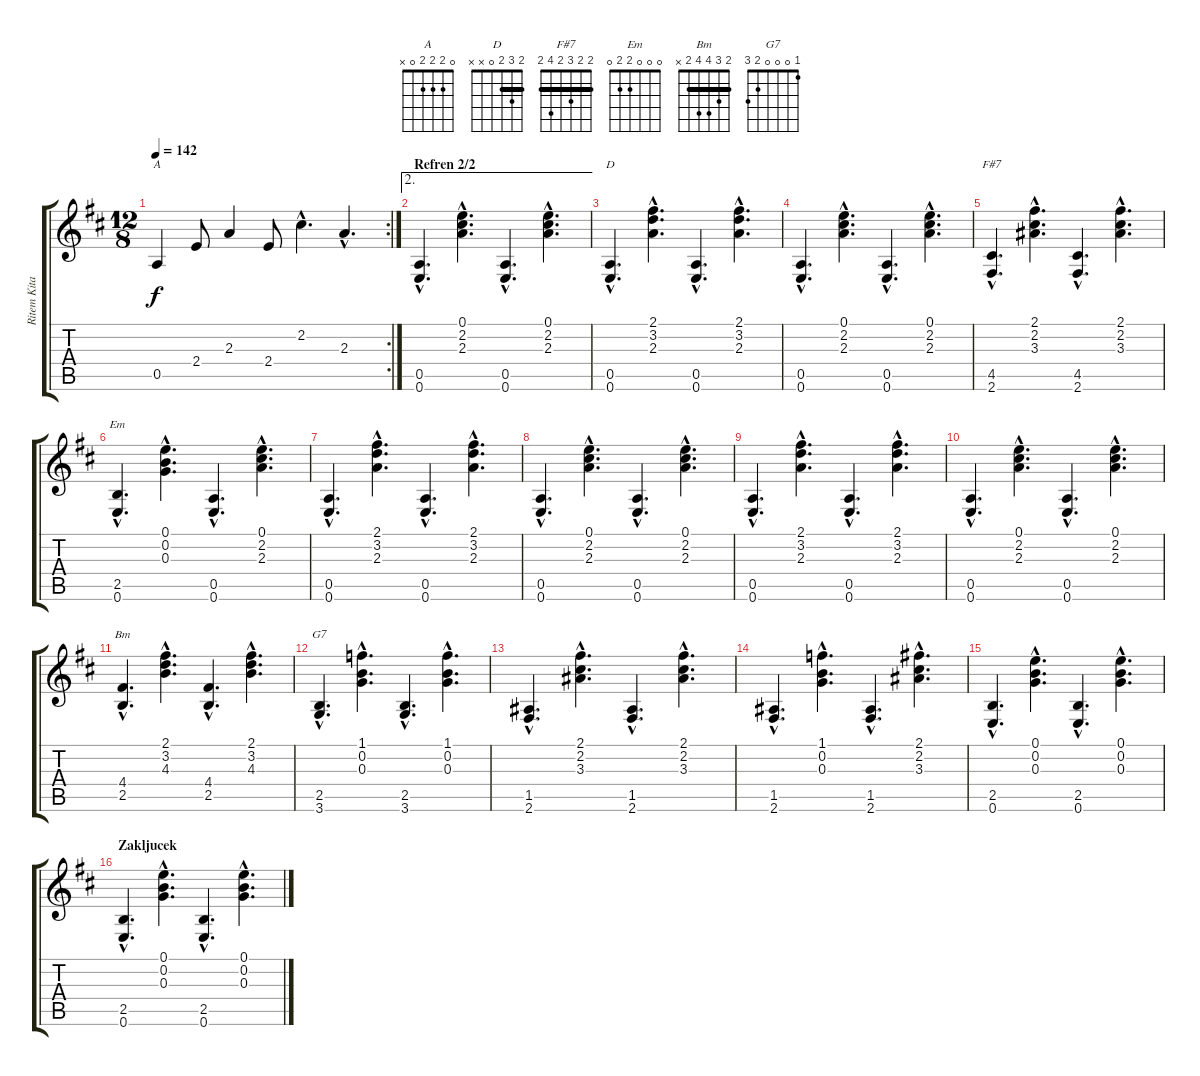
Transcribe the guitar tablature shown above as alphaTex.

\track ("Ritem Kitara" "Ritem Kita") {instrument acousticguitarnylon}
\staff {score tabs}
\tuning (E4 B3 G3 D3 A2 E2) {hide}
\chord ("A" 0 2 2 2 0 x)
\chord ("D" 2 3 2 0 x x) {barre 2}
\chord ("F#7" 2 2 3 2 4 2) {barre 2}
\chord ("Em" 0 0 0 2 2 0)
\chord ("Bm" 2 3 4 4 2 x) {barre 2}
\chord ("G7" 1 0 0 0 2 3)
\rc 2
\ts (12 8)
\tempo 142
\clef g2
\ks d
0.5.4{ch "A" dy f} 2.4.8 2.3.4 2.4.8 2.2{hac}.4{d} 2.3{hac}.4{d} |
\ae 2
\section ("" "Refren 2/2")
(0.5{hac} 0.6{hac}).4{d} (0.1{hac} 2.2{hac} 2.3{hac}).4{d} (0.5{hac} 0.6{hac}).4{d} (0.1{hac} 2.2{hac} 2.3{hac}).4{d} |
(0.5{hac} 0.6{hac}).4{d ch "D"} (2.1{hac} 3.2{hac} 2.3{hac}).4{d} (0.5{hac} 0.6{hac}).4{d} (2.1{hac} 3.2{hac} 2.3{hac}).4{d} |
(0.5{hac} 0.6{hac}).4{d} (0.1{hac} 2.2{hac} 2.3{hac}).4{d} (0.5{hac} 0.6{hac}).4{d} (0.1{hac} 2.2{hac} 2.3{hac}).4{d} |
(4.5{hac} 2.6{hac}).4{d ch "F#7"} (2.1{hac} 2.2{hac} 3.3{hac}).4{d} (4.5{hac} 2.6{hac}).4{d} (2.1{hac} 2.2{hac} 3.3{hac}).4{d} |
(2.5{hac} 0.6{hac}).4{d ch "Em"} (0.1{hac} 0.2{hac} 0.3{hac}).4{d} (0.5{hac} 0.6{hac}).4{d} (0.1{hac} 2.2{hac} 2.3{hac}).4{d} |
(0.5{hac} 0.6{hac}).4{d} (2.1{hac} 3.2{hac} 2.3{hac}).4{d} (0.5{hac} 0.6{hac}).4{d} (2.1{hac} 3.2{hac} 2.3{hac}).4{d} |
(0.5{hac} 0.6{hac}).4{d} (0.1{hac} 2.2{hac} 2.3{hac}).4{d} (0.5{hac} 0.6{hac}).4{d} (0.1{hac} 2.2{hac} 2.3{hac}).4{d} |
(0.5{hac} 0.6{hac}).4{d} (2.1{hac} 3.2{hac} 2.3{hac}).4{d} (0.5{hac} 0.6{hac}).4{d} (2.1{hac} 3.2{hac} 2.3{hac}).4{d} |
(0.5{hac} 0.6{hac}).4{d} (0.1{hac} 2.2{hac} 2.3{hac}).4{d} (0.5{hac} 0.6{hac}).4{d} (0.1{hac} 2.2{hac} 2.3{hac}).4{d} |
(4.4{hac} 2.5{hac}).4{d ch "Bm"} (2.1{hac} 3.2{hac} 4.3{hac}).4{d} (4.4{hac} 2.5{hac}).4{d} (2.1{hac} 3.2{hac} 4.3{hac}).4{d} |
(2.5{hac} 3.6{hac}).4{d ch "G7"} (1.1{hac} 0.2{hac} 0.3{hac}).4{d} (2.5{hac} 3.6{hac}).4{d} (1.1{hac} 0.2{hac} 0.3{hac}).4{d} |
(1.5{hac} 2.6{hac}).4{d} (2.1{hac} 2.2{hac} 3.3{hac}).4{d} (1.5{hac} 2.6{hac}).4{d} (2.1{hac} 2.2{hac} 3.3{hac}).4{d} |
(1.5{hac} 2.6{hac}).4{d} (1.1{hac} 0.2{hac} 0.3{hac}).4{d} (1.5{hac} 2.6{hac}).4{d} (2.1{hac} 2.2{hac} 3.3{hac}).4{d} |
(2.5{hac} 0.6{hac}).4{d} (0.1{hac} 0.2{hac} 0.3{hac}).4{d} (2.5{hac} 0.6{hac}).4{d} (0.1{hac} 0.2{hac} 0.3{hac}).4{d} |
\section ("" "Zakljucek")
(2.5{hac} 0.6{hac}).4{d} (0.1{hac} 0.2{hac} 0.3{hac}).4{d} (2.5{hac} 0.6{hac}).4{d} (0.1{hac} 0.2{hac} 0.3{hac}).4{d}
